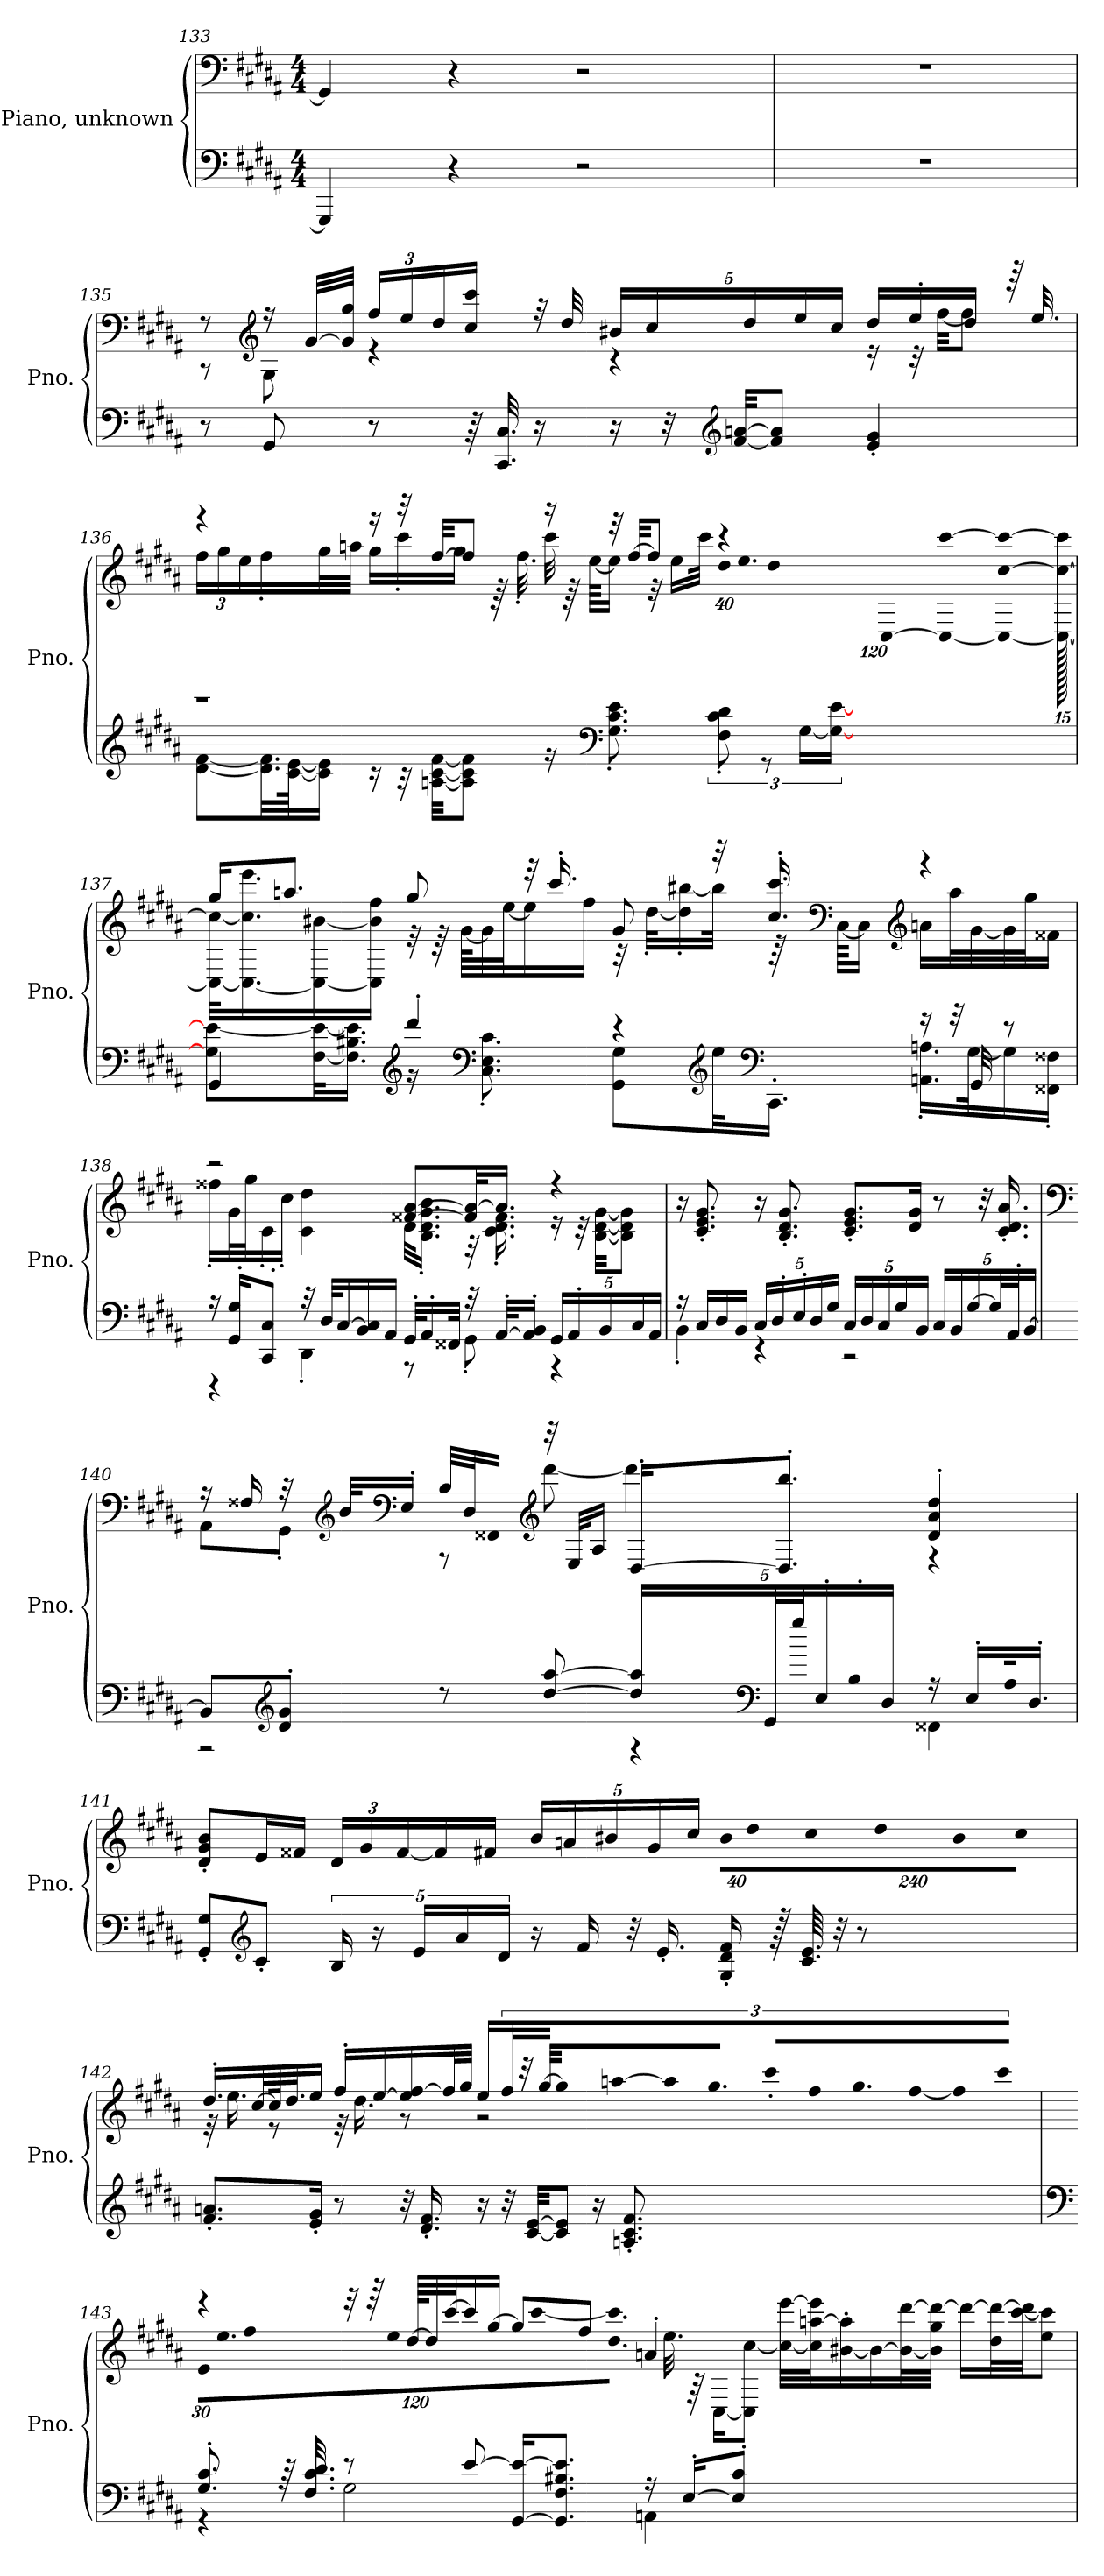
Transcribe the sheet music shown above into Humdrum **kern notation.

**kern	**kern
*part1	*part1
*staff2	*staff1
*I"Piano, unknown	*
*I'Pno.	*
*clefF4	*clefF4
*k[f#c#g#d#a#]	*k[f#c#g#d#a#]
*M4/4	*M4/4
=133	=133
4GGG#/]	4GG#/]
4r	4r
2r	2r
=134	=134
1r	1r
!!LO:LB:g=z
=135	=135
*	*^
8r	8r	8r
*	*clefG2	*
8GG#/	16r	8G#\
.	[32g#/LLL	.
.	32g#/] 32gg#/JJJ	.
*	*Xbrackettup	*
8r	24ff#/LL	4r
.	24ee/	.
.	24dd#/	.
64r	16cc#/ 16ccc#/JJ	.
32.CC#/ 32.C#/	.	.
16r	32r	.
.	32dd#/	.
16r	20b#X/LL	4r
.	20cc#/	.
32r	.	.
*clefG2	*	*
[32f#/ [32an/KKL	.	.
.	20dd#/	.
8f#/] 8a/]J	.	.
.	20ee/	.
.	20cc#/JJ	.
4e/' 4g#/'	16dd#/LL	16r
.	16ee'/	32r
.	.	[32ff#\KKL
.	16dd#/JJ	8ff#\J]
.	64r	.
.	32.ee/	.
!!LO:LB:g=z	!!
=136	=136	=136
*^	*	*
1r	[8d#\ [8f#\L	4r	24ff#\LL
.	.	.	24gg#\
.	.	.	24ee\
.	32.d#\] 32.f#\]LL	.	16ff#'\
.	[64c#\ [64e\JK	.	.
.	16c#\] 16e\]JJ	.	32gg#\L
.	.	.	32aan\JJJ
.	16r	16r	16gg#\LL
.	32r	32r	16ccc#'\
.	[32An\ [32c#\ [32f#\KKL	[32ff#/KKL	.
.	8A\] 8c#\] 8f#\]J	8ff#/J]	16gg#\JJ
.	.	.	64r
.	.	.	32.ff#'\
.	16r	16r	32ccc#\
.	.	.	64r
.	.	.	[64ee\KKLL
*clefF4	*	*	*
.	8.G#\' 8.c#\' 8.e\'	32r	16ee\JJ]
.	.	[32ff#/KKL	.
.	.	8ff#/J]	32r
.	.	.	16ee\LL
.	.	.	32ccc#\JJk
!	!	!	!LO:N:vis=32
.	12F#\' 12c#\' 12d#\'	4r	640%23dd#\LLL
!	!	!	!LO:N:vis=32.
.	.	.	1920%103ee\
.	12r	.	.
!	!	!	!LO:N:vis=64
.	.	.	960%17dd#\K
!	!	!	!LO:N:vis=32
.	.	.	[640%23C#\
!	!	!	!LO:N:vis=32
.	.	.	640%23C#\_ [640%23ccc#\J
.	[24G#\LL	.	.
.	.	.	240%17C#\_ [240%17cc#\ 240%17ccc#\_J
.	24G#\_ [24e\JJ	.	.
1920ryy	1920ryy	1920ryy	1920C#\_ 1920cc#\_ 1920ccc#\]
!!LO:PB:g=z	!!
=137	=137	=137	=137
4GG#/	8G#\] 8e\_L	16gg#/KL	32C#\_ 32cc#\_KLL
.	.	.	16.C#\_ 16.cc#\] 16.eee\
.	.	8.aan/J	.
.	[32F#\ 32e\_KL	.	16C#\_ [16b#X\
.	16.F#\] 16.B#X\ 16.e\]JJ	.	.
.	.	.	16C#\] 16b#\] 16ff#\JJ
*clefG2	*	*	*
4ddd#'/	16r	8gg#/	32r
.	.	.	64r
.	.	.	[64g#\KLLL
*clefF4	*	*	*
.	8.C#\' 8.E\' 8.c#\'	.	32g#\]
.	.	.	[32ee\J
.	.	32r	16ee\]
.	.	16.ccc#'/	.
.	.	.	16ff#\JJ
4r	8GG#\ 8G#\L	8g#/	32r
.	.	.	[32dd#'\KLL
.	.	.	16dd#\]' [16bb#X\'
*clefG2	*	*	*
.	32ee\KL	32r	32bb#\JJk]
*clefF4	*	*	*
.	16.CC#'\JJ	16.cc#/' 16.ccc#/'	64r
*	*	*clefF4	*
.	.	.	[64C#\KKLL
.	.	.	16C#\JJ]
*	*	*clefG2	*
16r	16.AAn\' 16.An\'LL	4r	16an\LL
32r	.	.	32aa\L
32GG#/	[32G#\K	.	[32g#\
8r	16G#\]	.	32g#\]
.	.	.	32gg#\J
.	16FF##X\' 16F##X\'JJ	.	16f##X\JJ
!!LO:LB:g=z	!!
=138	=138	=138	=138
16r	4r	2r	16ff##X'\LL
16GG#/' 16G#/'KL	.	.	32g#\L
.	.	.	32gg#\J
8CC#/' 8C#/'J	.	.	16c#'\
.	.	.	16cc#'\JJ
32r	4DD#'\	.	4c#\ 4dd#\
32D#/KLL	.	.	.
[16C#/	.	.	.
16BB/ 16C#/]	.	.	.
16AA#/JJ	.	.	.
32GG#'/KLL	8r	[8f##X/ [8a#/L	32d#\KLL
16AA#'/	.	.	16.B\' 16.d#\' 16.g#\' 16.b\'JJ
32FF##X/JJk	.	.	.
32r	8GG#'\	32f##/] 32a#/_KL	32r
[32AA#'/KLL	.	16.a#/JJ]	16.c#\' 16.d#\' 16.f##\'
16AA#/]' 16BB/'JJ	.	.	.
*Xbrackettup	*	*	*
20GG#/LL	4r	4r	16r
20AA#'/	.	.	.
.	.	.	32r
.	.	.	[32B\ [32d#\ [32g#\KKL
20BB/	.	.	.
.	.	.	8B\] 8d#\] 8g#\]J
20C#/	.	.	.
20AA#/JJ	.	.	.
*	*	*v	*v
!!LO:LB:g=z
=139	=139	=139
16r	4BB'\	16r
16C#/LL	.	8.c#/' 8.e/' 8.g#/'
16D#/	.	.
16BB/JJ	.	.
20C#/LL	4r	16r
20D#'/	.	.
.	.	8.B/' 8.d#/' 8.g#/'
20E'/	.	.
20D#/	.	.
20G#/JJ	.	.
20C#/LL	2r	8.c#/' 8.e/' 8.g#/'L
20D#/	.	.
20C#/	.	.
20G#/	.	.
.	.	16d#/ 16g#/Jk
20BB/JJ	.	.
20C#/LL	.	8r
20BB/	.	.
[20G#/	.	.
.	.	32r
40G#/L]	.	.
.	.	16.c#/' 16.d#/' 16.a#/'
40AA#'/J	.	.
[20BB/JJ	.	.
!!LO:LB:g=z
=140	=140	=140
*	*	*clefF4
*	*	*^
8BB/L]	2r	16r	8AA#\L
.	.	16F##X/	.
*clefG2	*	*	*
8d#/' 8g#/'J	.	32r	8GG#'\J
*	*	*clefG2	*
.	.	32b/KLL	.
*	*	*clefF4	*
.	.	16E'/JJ	.
8r	.	32B/LLL	8r
.	.	32D#/J	.
.	.	16FF##X/JJ	.
*	*	*clefG2	*
[8dd#/ [8aa#/	.	32r	[8ddd#\
.	.	32E/KLL	.
.	.	16A#/JJ	.
20dd#/] 20aa#/]LL	4r	[16D#'/KL	4ddd#\]
*clefF4	*	*	*
40GG#/L	.	.	.
.	.	8.D#/]' 8.bb/'J	.
40gg#/J	.	.	.
20E'/	.	.	.
20B'/	.	.	.
20D#/JJ	.	.	.
16r	4FF##X\	4d#/' 4a#/' 4dd#/'	4r
16E'/LL	.	.	.
32A#/K	.	.	.
16.D#'/JJ	.	.	.
*v	*v	*	*
*	*v	*v
!!LO:LB:g=z
=141	=141
8GG#/' 8G#/'L	8d#/' 8g#/' 8b/'L
*clefG2	*
8c#'/J	16e/L
.	16f##X/JJ
*brackettup	*
20B/	24d#/LL
.	24g#/
20r	.
.	[24f##/
20e/LL	.
.	16f##/]
20a#/	.
.	16f#X/JJ
20d#/JJ	.
16r	20b/LL
.	20an/
16f#/	.
.	20b#X/
32r	.
.	20g#/
16.e'/	.
.	20cc#/JJ
!	!LO:N:vis=32
16G#/' 16d#/' 16f#/'	640%23b#\LLL
!	!LO:N:vis=32
.	640%23dd#\J
128r	.
64.c#/ 64.e/	.
!	!LO:N:vis=16
.	1920%137cc#\
32r	.
8r	.
!	!LO:N:vis=32
.	640%23dd#\L
!	!LO:N:vis=32
.	640%23b#\
!	!LO:N:vis=32
.	640%23cc#\JJJ
960ryy	.
!!LO:LB:g=z
=142	=142
*	*^
8.f#/' 8.an/'L	16.dd#'/LL	32r
.	.	16.ee\
.	[32cc#/L	.
.	64cc#/K]	8r
.	32.dd#/J	.
16e/' 16g#/'Jk	16ee/JJ	.
8r	16ff#'/LL	32r
.	.	16.dd#\
.	[16ee/	.
32r	16ee/] [16ff#/	8r
16.d#/' 16.f#/'	.	.
.	32ff#/L]	.
.	32gg#/JJJ	.
16r	16ee/LL	2r
*	*brackettup	*
32r	48ff#/JJk	.
.	48r	.
[32c#/ [32e/KKL	.	.
.	[48gg#/LLL	.
8c#/] 8e/]J	32gg#/]	.
.	[32aan/	.
.	64aa/K]	.
.	32.gg#/JJJ	.
16r	16ccc#'/LL	.
8.An/' 8.c#/' 8.f#/'	16ff#/	.
.	32.gg#/L	.
.	[64ff#/K	.
.	32ff#/]	.
.	32ccc#/JJJ	.
!!LO:PB:g=z	!!
=143	=143	=143
*clefF4	*	*
*^	*	*
*	*	*	*Xbrackettup
!	!	!	!LO:N:vis=64
8.G#/' 8.c#/'	4r	4r	960%17e\KLLL
!	!	!	!LO:N:vis=32.
.	.	.	1920%103ee\
!	!	!	!LO:N:vis=32
.	.	.	640%23ff#\J
!	!	!	!LO:N:vis=16
.	.	.	1920%137ee\
!	!	!	!LO:N:vis=64
.	.	.	[960%17ccc#\KL
64r	.	.	.
!	!	!	!LO:N:vis=32.
.	.	.	1920%103dd#\ 1920%103ccc#\]JJJ
32.F#/ 32.c#/ 32.d#/	.	.	.
8r	2G#\	32r	32.ee\
.	.	64r	.
.	.	[64dd#/KLLL	64r
.	.	32dd#/]	[16C#\KL
.	.	[32ccc#/J	.
[8e/	.	16ccc#/]	8C#\] [8cc#\J
.	.	[16gg#/JJ	.
[16GG#/ 16e/_KL	.	8gg#/L]	32cc#\_ [32eee\LLL
.	.	.	32cc#\] [32aan\ 32eee\]J
8.GG#/] 8.F#/ 8.B#X/ 8.e/]J	.	.	[16b#X\' 16aa\]'
.	.	8ff#/J	16b#\_
.	.	.	32b#\_ [32ddd#\L
.	.	.	32b#\] 32gg#\ 32ddd#\_JJJ
16r	4AAn\	4an'/	16ddd#\LL_
[16E'/KL	.	.	32dd#\ 32ddd#\_L
.	.	.	[32ccc#\ 32ddd#\]JJ
8E/]' 8c#/'J	.	.	8ee\ 8ccc#\]J
*v	*v	*	*
*	*v	*v
=	=
*-	*-
